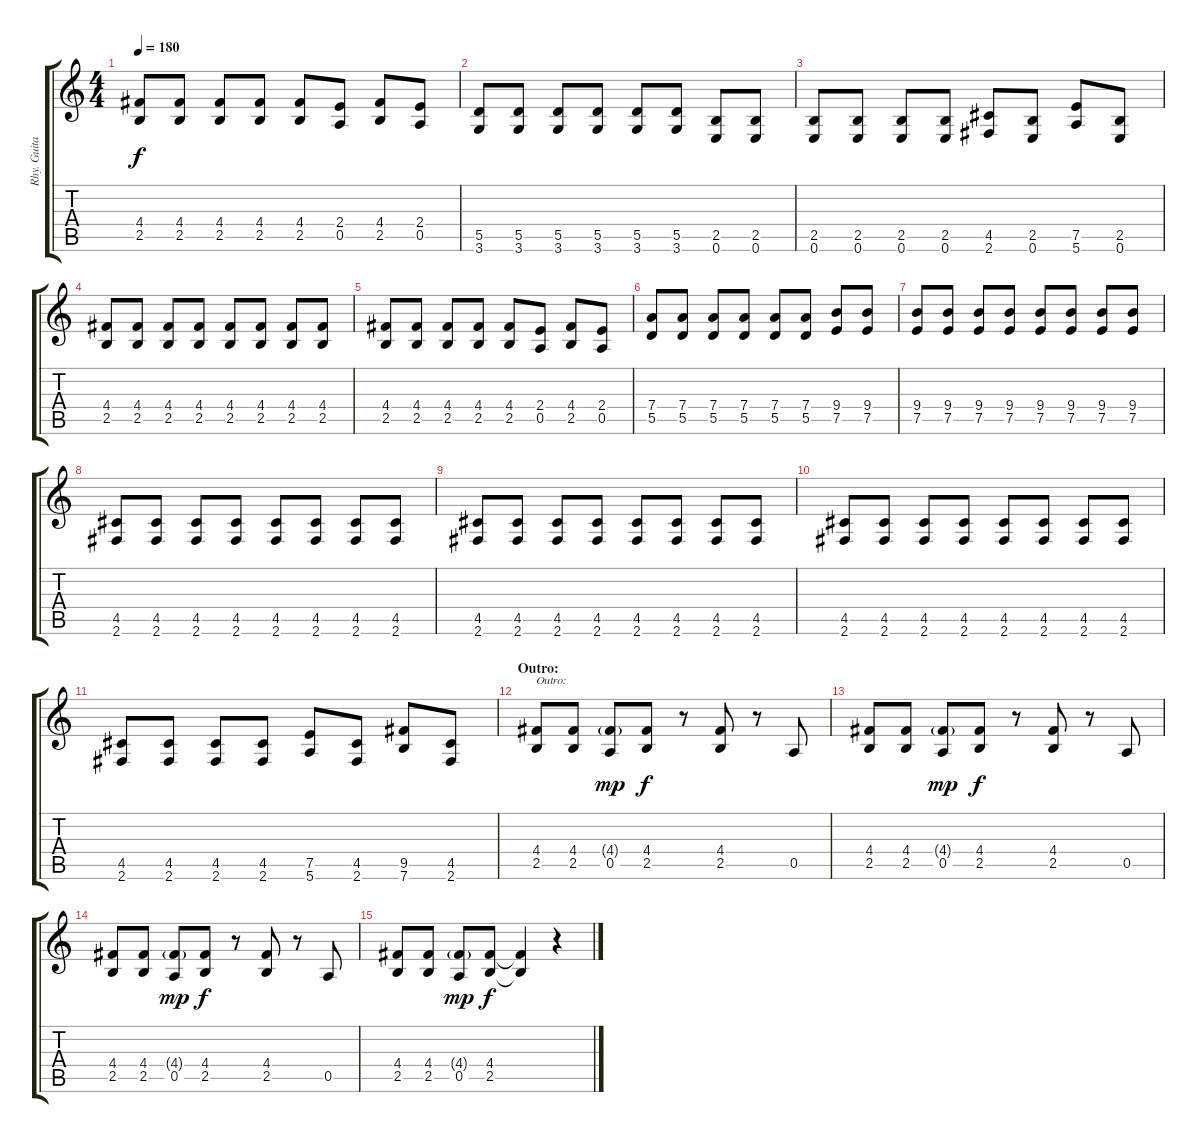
\track ("Rhy. Guitar 1" "Rhy. Guita") {instrument overdrivenguitar}
\staff {score tabs}
\tuning (E4 B3 G3 D3 A2 E2) {hide}
\ts (4 4)
\tempo 180
\clef g2
\ks c
(4.4 2.5).8{dy f} (4.4 2.5).8 (4.4 2.5).8 (4.4 2.5).8 (4.4 2.5).8 (2.4 0.5).8 (4.4 2.5).8 (2.4 0.5).8 |
(5.5 3.6).8 (5.5 3.6).8 (5.5 3.6).8 (5.5 3.6).8 (5.5 3.6).8 (5.5 3.6).8 (2.5 0.6).8 (2.5 0.6).8 |
(2.5 0.6).8 (2.5 0.6).8 (2.5 0.6).8 (2.5 0.6).8 (4.5 2.6).8 (2.5 0.6).8 (7.5 5.6).8 (2.5 0.6).8 |
(4.4 2.5).8 (4.4 2.5).8 (4.4 2.5).8 (4.4 2.5).8 (4.4 2.5).8 (4.4 2.5).8 (4.4 2.5).8 (4.4 2.5).8 |
(4.4 2.5).8 (4.4 2.5).8 (4.4 2.5).8 (4.4 2.5).8 (4.4 2.5).8 (2.4 0.5).8 (4.4 2.5).8 (2.4 0.5).8 |
(7.4 5.5).8 (7.4 5.5).8 (7.4 5.5).8 (7.4 5.5).8 (7.4 5.5).8 (7.4 5.5).8 (9.4 7.5).8 (9.4 7.5).8 |
(9.4 7.5).8 (9.4 7.5).8 (9.4 7.5).8 (9.4 7.5).8 (9.4 7.5).8 (9.4 7.5).8 (9.4 7.5).8 (9.4 7.5).8 |
(4.5 2.6).8 (4.5 2.6).8 (4.5 2.6).8 (4.5 2.6).8 (4.5 2.6).8 (4.5 2.6).8 (4.5 2.6).8 (4.5 2.6).8 |
(4.5 2.6).8 (4.5 2.6).8 (4.5 2.6).8 (4.5 2.6).8 (4.5 2.6).8 (4.5 2.6).8 (4.5 2.6).8 (4.5 2.6).8 |
(4.5 2.6).8 (4.5 2.6).8 (4.5 2.6).8 (4.5 2.6).8 (4.5 2.6).8 (4.5 2.6).8 (4.5 2.6).8 (4.5 2.6).8 |
(4.5 2.6).8 (4.5 2.6).8 (4.5 2.6).8 (4.5 2.6).8 (7.5 5.6).8 (4.5 2.6).8 (9.5 7.6).8 (4.5 2.6).8 |
\section ("" "Outro:")
(4.4 2.5).8{txt "Outro:"} (4.4 2.5).8 (4.4{g} 0.5).8{dy mp} (4.4 2.5).8{dy f} r.8 (4.4 2.5).8 r.8 0.5.8 |
(4.4 2.5).8 (4.4 2.5).8 (4.4{g} 0.5).8{dy mp} (4.4 2.5).8{dy f} r.8 (4.4 2.5).8 r.8 0.5.8 |
(4.4 2.5).8 (4.4 2.5).8 (4.4{g} 0.5).8{dy mp} (4.4 2.5).8{dy f} r.8 (4.4 2.5).8 r.8 0.5.8 |
(4.4 2.5).8 (4.4 2.5).8 (4.4{g} 0.5).8{dy mp} (4.4 2.5).8{dy f} (4.4{t} 2.5{t}).4 r.4
